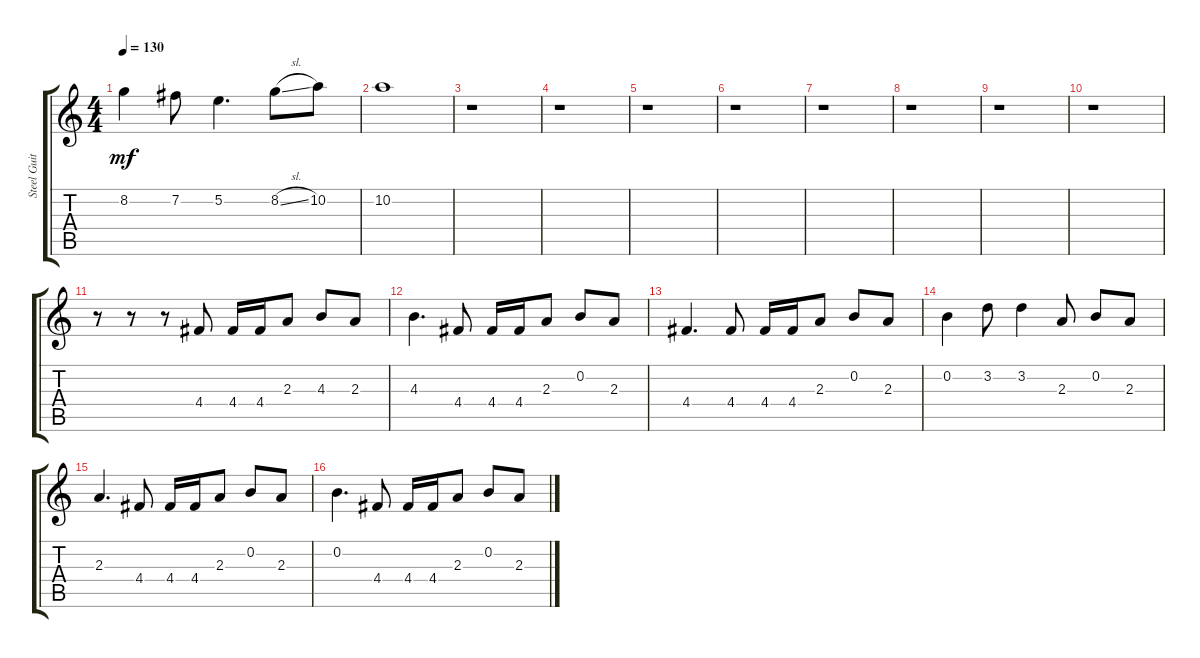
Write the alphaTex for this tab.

\track ("Steel Guitar" "Steel Guit") {instrument acousticguitarsteel}
\staff {score tabs}
\tuning (E4 B3 G3 D3 A2 E2) {hide}
\ts (4 4)
\tempo 130
\clef g2
\ks c
8.2.4{dy mf} 7.2.8 5.2.4{d} 8.2{sl}.8 10.2.8 |
10.2.1 |
r.1 |
r.1 |
r.1 |
r.1 |
r.1 |
r.1 |
r.1 |
r.1 |
r.8 r.8 r.8 4.4.8 4.4.16 4.4.16 2.3.8 4.3.8 2.3.8 |
4.3.4{d} 4.4.8 4.4.16 4.4.16 2.3.8 0.2.8 2.3.8 |
4.4.4{d} 4.4.8 4.4.16 4.4.16 2.3.8 0.2.8 2.3.8 |
0.2.4 3.2.8 3.2.4 2.3.8 0.2.8 2.3.8 |
2.3.4{d} 4.4.8 4.4.16 4.4.16 2.3.8 0.2.8 2.3.8 |
0.2.4{d} 4.4.8 4.4.16 4.4.16 2.3.8 0.2.8 2.3.8
